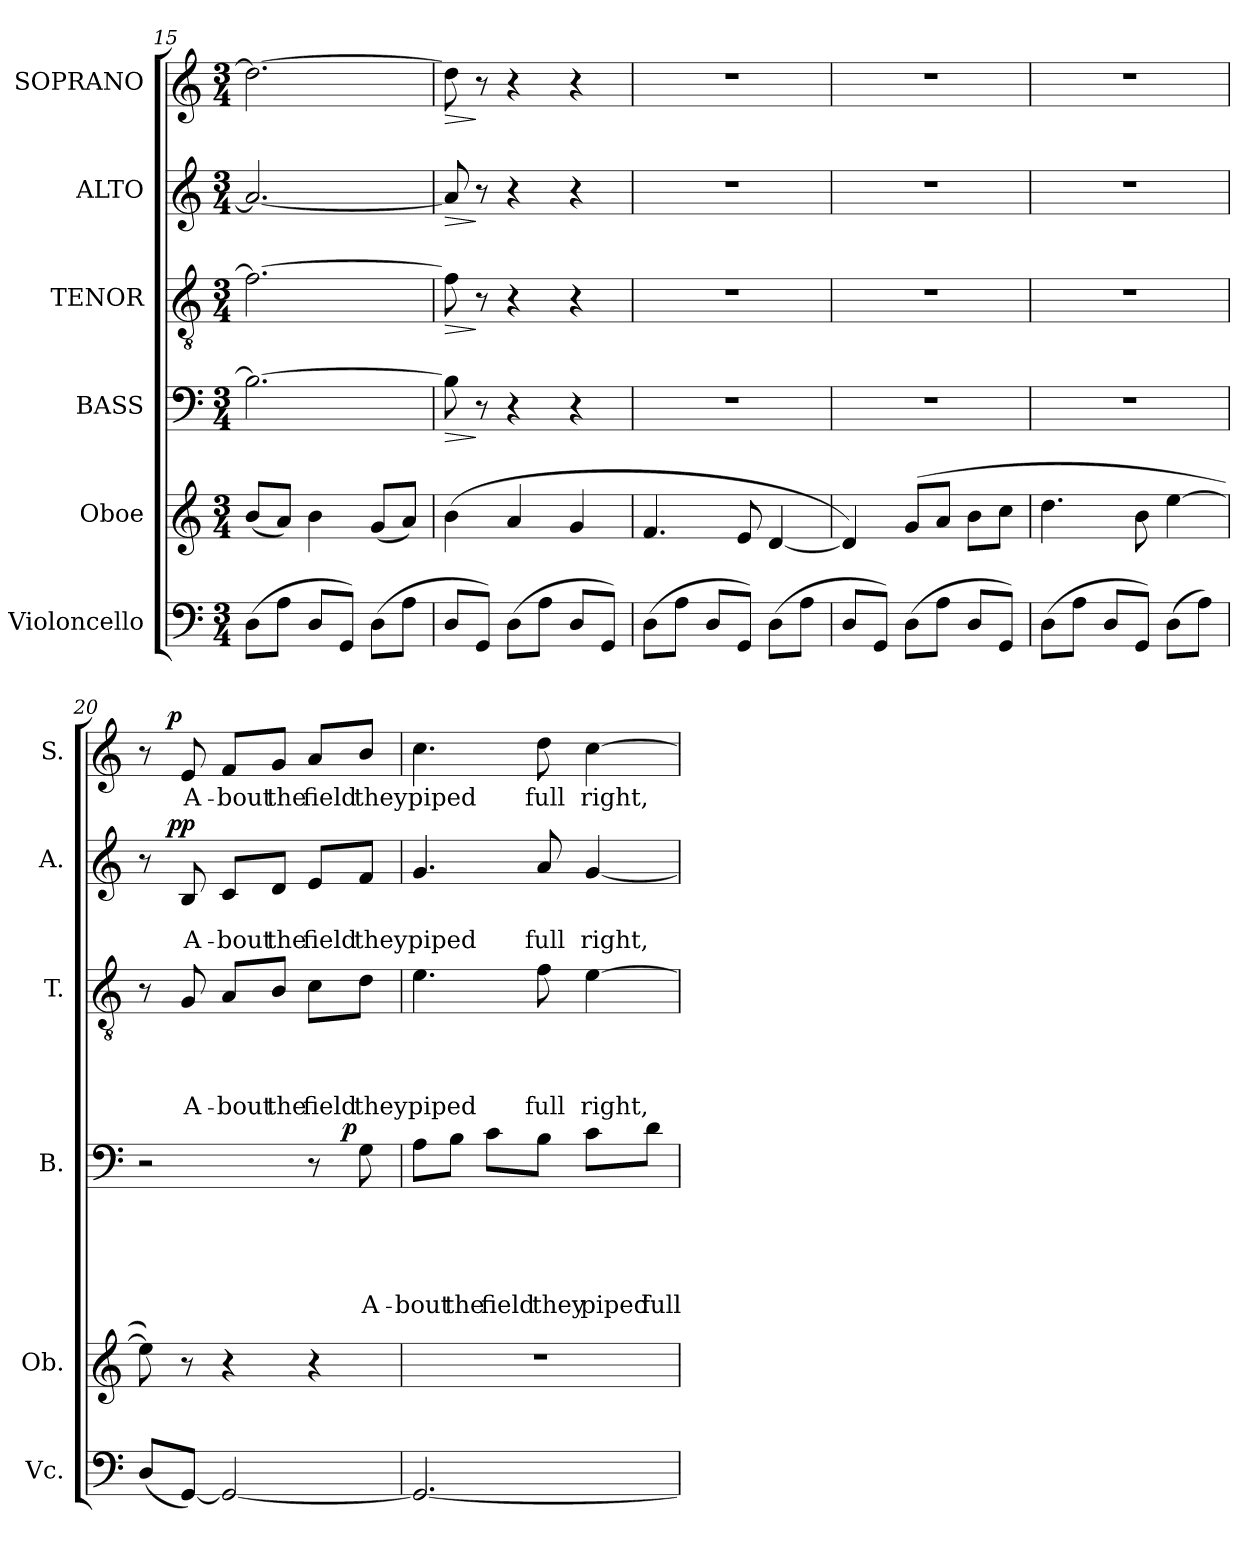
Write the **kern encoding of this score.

**kern	**kern	**kern	**text	**text	**text	**text	**text	**dynam	**kern	**text	**text	**text	**text	**dynam	**kern	**text	**text	**dynam	**kern	**text	**dynam
*part6	*part5	*part4	*part4	*part4	*part4	*part4	*part4	*part4	*part3	*part3	*part3	*part3	*part3	*part3	*part2	*part2	*part2	*part2	*part1	*part1	*part1
*staff6	*staff5	*staff4	*staff4	*staff4	*staff4	*staff4	*staff4	*staff4	*staff3	*staff3	*staff3	*staff3	*staff3	*staff3	*staff2	*staff2	*staff2	*staff2	*staff1	*staff1	*staff1
*I"Violoncello	*I"Oboe	*I"BASS	*	*	*	*	*	*	*I"TENOR	*	*	*	*	*	*I"ALTO	*	*	*	*I"SOPRANO	*	*
*I'Vc.	*I'Ob.	*I'B.	*	*	*	*	*	*	*I'T.	*	*	*	*	*	*I'A.	*	*	*	*I'S.	*	*
*clefF4	*clefG2	*clefF4	*	*	*	*	*	*	*clefGv2	*	*	*	*	*	*clefG2	*	*	*	*clefG2	*	*
*k[]	*k[]	*k[]	*	*	*	*	*	*	*k[]	*	*	*	*	*	*k[]	*	*	*	*k[]	*	*
*C:	*C:	*C:	*	*	*	*	*	*	*C:	*	*	*	*	*	*C:	*	*	*	*C:	*	*
*M3/4	*M3/4	*M3/4	*	*	*	*	*	*	*M3/4	*	*	*	*	*	*M3/4	*	*	*	*M3/4	*	*
=15	=15	=15	=15	=15	=15	=15	=15	=15	=15	=15	=15	=15	=15	=15	=15	=15	=15	=15	=15	=15	=15
(>8D\L	(>8b/L	2.B\_	.	.	.	.	.	.	2.f\_	.	.	.	.	.	2.a/_	.	.	.	2.dd\_	.	.
8A\J	8a/J)	.	.	.	.	.	.	.	.	.	.	.	.	.	.	.	.	.	.	.	.
8D/L	4b\	.	.	.	.	.	.	.	.	.	.	.	.	.	.	.	.	.	.	.	.
8GG/J)	.	.	.	.	.	.	.	.	.	.	.	.	.	.	.	.	.	.	.	.	.
(>8D\L	(<8g/L	.	.	.	.	.	.	.	.	.	.	.	.	.	.	.	.	.	.	.	.
8A\J	8a/J)	.	.	.	.	.	.	.	.	.	.	.	.	.	.	.	.	.	.	.	.
=16	=16	=16	=16	=16	=16	=16	=16	=16	=16	=16	=16	=16	=16	=16	=16	=16	=16	=16	=16	=16	=16
!	!	!	!	!	!	!	!	!LO:HP:b	!	!	!	!	!	!LO:HP:b	!	!	!	!LO:HP:b	!	!	!LO:HP:b
8D/L	(>4b\	8B\]	.	.	.	.	.	>	8f\]	.	.	.	.	>	8a/]	.	.	>	8dd\]	.	>
8GG/J)	.	8r	.	.	.	.	.	]	8r	.	.	.	.	]	8r	.	.	]	8r	.	]
(>8D\L	4a/	4r	.	.	.	.	.	.	4r	.	.	.	.	.	4r	.	.	.	4r	.	.
8A\J	.	.	.	.	.	.	.	.	.	.	.	.	.	.	.	.	.	.	.	.	.
8D/L	4g/	4r	.	.	.	.	.	.	4r	.	.	.	.	.	4r	.	.	.	4r	.	.
8GG/J)	.	.	.	.	.	.	.	.	.	.	.	.	.	.	.	.	.	.	.	.	.
=17	=17	=17	=17	=17	=17	=17	=17	=17	=17	=17	=17	=17	=17	=17	=17	=17	=17	=17	=17	=17	=17
!	!	!LO:N:vis=1	!	!	!	!	!	!	!LO:N:vis=1	!	!	!	!	!	!LO:N:vis=1	!	!	!	!LO:N:vis=1	!	!
(>8D\L	4.f/	2.r	.	.	.	.	.	.	2.r	.	.	.	.	.	2.r	.	.	.	2.r	.	.
8A\J	.	.	.	.	.	.	.	.	.	.	.	.	.	.	.	.	.	.	.	.	.
8D/L	.	.	.	.	.	.	.	.	.	.	.	.	.	.	.	.	.	.	.	.	.
8GG/J)	8e/	.	.	.	.	.	.	.	.	.	.	.	.	.	.	.	.	.	.	.	.
(>8D\L	[<4d/	.	.	.	.	.	.	.	.	.	.	.	.	.	.	.	.	.	.	.	.
8A\J	.	.	.	.	.	.	.	.	.	.	.	.	.	.	.	.	.	.	.	.	.
=18	=18	=18	=18	=18	=18	=18	=18	=18	=18	=18	=18	=18	=18	=18	=18	=18	=18	=18	=18	=18	=18
!	!	!LO:N:vis=1	!	!	!	!	!	!	!LO:N:vis=1	!	!	!	!	!	!LO:N:vis=1	!	!	!	!LO:N:vis=1	!	!
8D/L	4d/])	2.r	.	.	.	.	.	.	2.r	.	.	.	.	.	2.r	.	.	.	2.r	.	.
8GG/J)	.	.	.	.	.	.	.	.	.	.	.	.	.	.	.	.	.	.	.	.	.
(>8D\L	(>8g/L	.	.	.	.	.	.	.	.	.	.	.	.	.	.	.	.	.	.	.	.
8A\J	8a/J	.	.	.	.	.	.	.	.	.	.	.	.	.	.	.	.	.	.	.	.
8D/L	8b\L	.	.	.	.	.	.	.	.	.	.	.	.	.	.	.	.	.	.	.	.
8GG/J)	8cc\J	.	.	.	.	.	.	.	.	.	.	.	.	.	.	.	.	.	.	.	.
=19	=19	=19	=19	=19	=19	=19	=19	=19	=19	=19	=19	=19	=19	=19	=19	=19	=19	=19	=19	=19	=19
!	!	!LO:N:vis=1	!	!	!	!	!	!	!LO:N:vis=1	!	!	!	!	!	!LO:N:vis=1	!	!	!	!LO:N:vis=1	!	!
(>8D\L	4.dd\	2.r	.	.	.	.	.	.	2.r	.	.	.	.	.	2.r	.	.	.	2.r	.	.
8A\J	.	.	.	.	.	.	.	.	.	.	.	.	.	.	.	.	.	.	.	.	.
8D/L	.	.	.	.	.	.	.	.	.	.	.	.	.	.	.	.	.	.	.	.	.
8GG/J)	8b\	.	.	.	.	.	.	.	.	.	.	.	.	.	.	.	.	.	.	.	.
(>8D\L	[>4ee\	.	.	.	.	.	.	.	.	.	.	.	.	.	.	.	.	.	.	.	.
8A\J)	.	.	.	.	.	.	.	.	.	.	.	.	.	.	.	.	.	.	.	.	.
!!LO:PB:g=z
=20	=20	=20	=20	=20	=20	=20	=20	=20	=20	=20	=20	=20	=20	=20	=20	=20	=20	=20	=20	=20	=20
*	*	*^	*	*	*	*	*	*	*	*	*	*	*	*	*^	*	*	*	*^	*	*
(>8D/L	8ee\])	2r	2ryy	.	.	.	.	.	.	8r	.	.	.	.	.	8r	16.ryy	.	.	.	8r	16.ryy	.	.
!	!	!	!	!	!	!	!	!	!	!	!	!	!	!	!	!	!	!	!	!LO:DY:a	!	!	!	!
!	!	!	!	!	!	!	!	!	!	!	!	!	!	!	!	!	!	!	!	!LO:DY:n=1:b	!	!	!	!LO:DY:a
.	.	.	.	.	.	.	.	.	.	.	.	.	.	.	.	.	2ryy	.	.	p p	.	2ryy	.	p
!	!	!	!	!	!	!	!	!	!	!	!	!	!	!LO:LY:b	!	!	!	!	!LO:LY:b	!	!	!	!LO:LY:b	!
[<8GG/J)	8r	.	.	.	.	.	.	.	.	8G/	.	.	.	A-	.	8B/	.	.	A-	.	8e/	.	A-	.
!	!	!	!	!	!	!	!	!	!	!	!	!	!	!LO:LY:b	!	!	!	!	!LO:LY:b	!	!	!	!LO:LY:b	!
2GG/_	4r	.	.	.	.	.	.	.	.	8A/L	.	.	.	-bout	.	8c/L	.	.	-bout	.	8f/L	.	-bout	.
!	!	!	!	!	!	!	!	!	!	!	!	!	!	!LO:LY:b	!	!	!	!	!LO:LY:b	!	!	!	!LO:LY:b	!
.	.	.	.	.	.	.	.	.	.	8B/J	.	.	.	the	.	8d/J	.	.	the	.	8g/J	.	the	.
!	!	!	!	!	!	!	!	!	!	!	!	!	!	!LO:LY:b	!	!	!	!	!LO:LY:b	!	!	!	!LO:LY:b	!
.	4r	8r	16.ryy	.	.	.	.	.	.	8c\L	.	.	.	field	.	8e/L	.	.	field	.	8a/L	.	field	.
!	!	!	!	!	!	!	!	!	!LO:DY:a	!	!	!	!	!	!	!	!	!	!	!	!	!	!	!
.	.	.	8ryy	.	.	.	.	.	p	.	.	.	.	.	.	.	8ryy	.	.	.	.	8ryy	.	.
!	!	!	!	!	!	!	!	!LO:LY:b	!	!	!	!	!	!LO:LY:b	!	!	!	!	!LO:LY:b	!	!	!	!LO:LY:b	!
.	.	8G\	.	.	.	.	.	A-	.	8d\J	.	.	.	they	.	8f/J	.	.	they	.	8b/J	.	they	.
.	.	.	32ryy	.	.	.	.	.	.	.	.	.	.	.	.	.	32ryy	.	.	.	.	32ryy	.	.
=21	=21	=21	=21	=21	=21	=21	=21	=21	=21	=21	=21	=21	=21	=21	=21	=21	=21	=21	=21	=21	=21	=21	=21	=21
!	!LO:N:vis=1	!	!	!	!	!	!	!LO:LY:b	!	!	!	!	!	!LO:LY:b	!	!	!	!	!LO:LY:b	!	!	!	!LO:LY:b	!
*	*	*	*	*	*	*	*	*	*	*	*	*	*	*	*	*v	*v	*	*	*	*	*	*	*
*	*	*v	*v	*	*	*	*	*	*	*	*	*	*	*	*	*	*	*	*	*v	*v	*	*
2.GG/_	2.r	8A\L	.	.	.	.	-bout	.	4.e\	.	.	.	piped	.	4.g/	.	piped	.	4.cc\	piped	.
!	!	!	!	!	!	!	!LO:LY:b	!	!	!	!	!	!	!	!	!	!	!	!	!	!
.	.	8B\J	.	.	.	.	the	.	.	.	.	.	.	.	.	.	.	.	.	.	.
!	!	!	!	!	!	!	!LO:LY:b	!	!	!	!	!	!	!	!	!	!	!	!	!	!
.	.	8c\L	.	.	.	.	field	.	.	.	.	.	.	.	.	.	.	.	.	.	.
!	!	!	!	!	!	!	!LO:LY:b	!	!	!	!	!	!LO:LY:b	!	!	!	!LO:LY:b	!	!	!LO:LY:b	!
.	.	8B\J	.	.	.	.	they	.	8f\	.	.	.	full	.	8a/	.	full	.	8dd\	full	.
!	!	!	!	!	!	!	!LO:LY:b	!	!	!	!	!	!LO:LY:b	!	!	!	!LO:LY:b	!	!	!LO:LY:b	!
.	.	8c\L	.	.	.	.	piped	.	[>4e\	.	.	.	right,	.	[<4g/	.	right,	.	[>4cc\	right,	.
!	!	!	!	!	!	!	!LO:LY:b	!	!	!	!	!	!	!	!	!	!	!	!	!	!
.	.	8d\J	.	.	.	.	full	.	.	.	.	.	.	.	.	.	.	.	.	.	.
=	=	=	=	=	=	=	=	=	=	=	=	=	=	=	=	=	=	=	=	=	=
*-	*-	*-	*-	*-	*-	*-	*-	*-	*-	*-	*-	*-	*-	*-	*-	*-	*-	*-	*-	*-	*-
